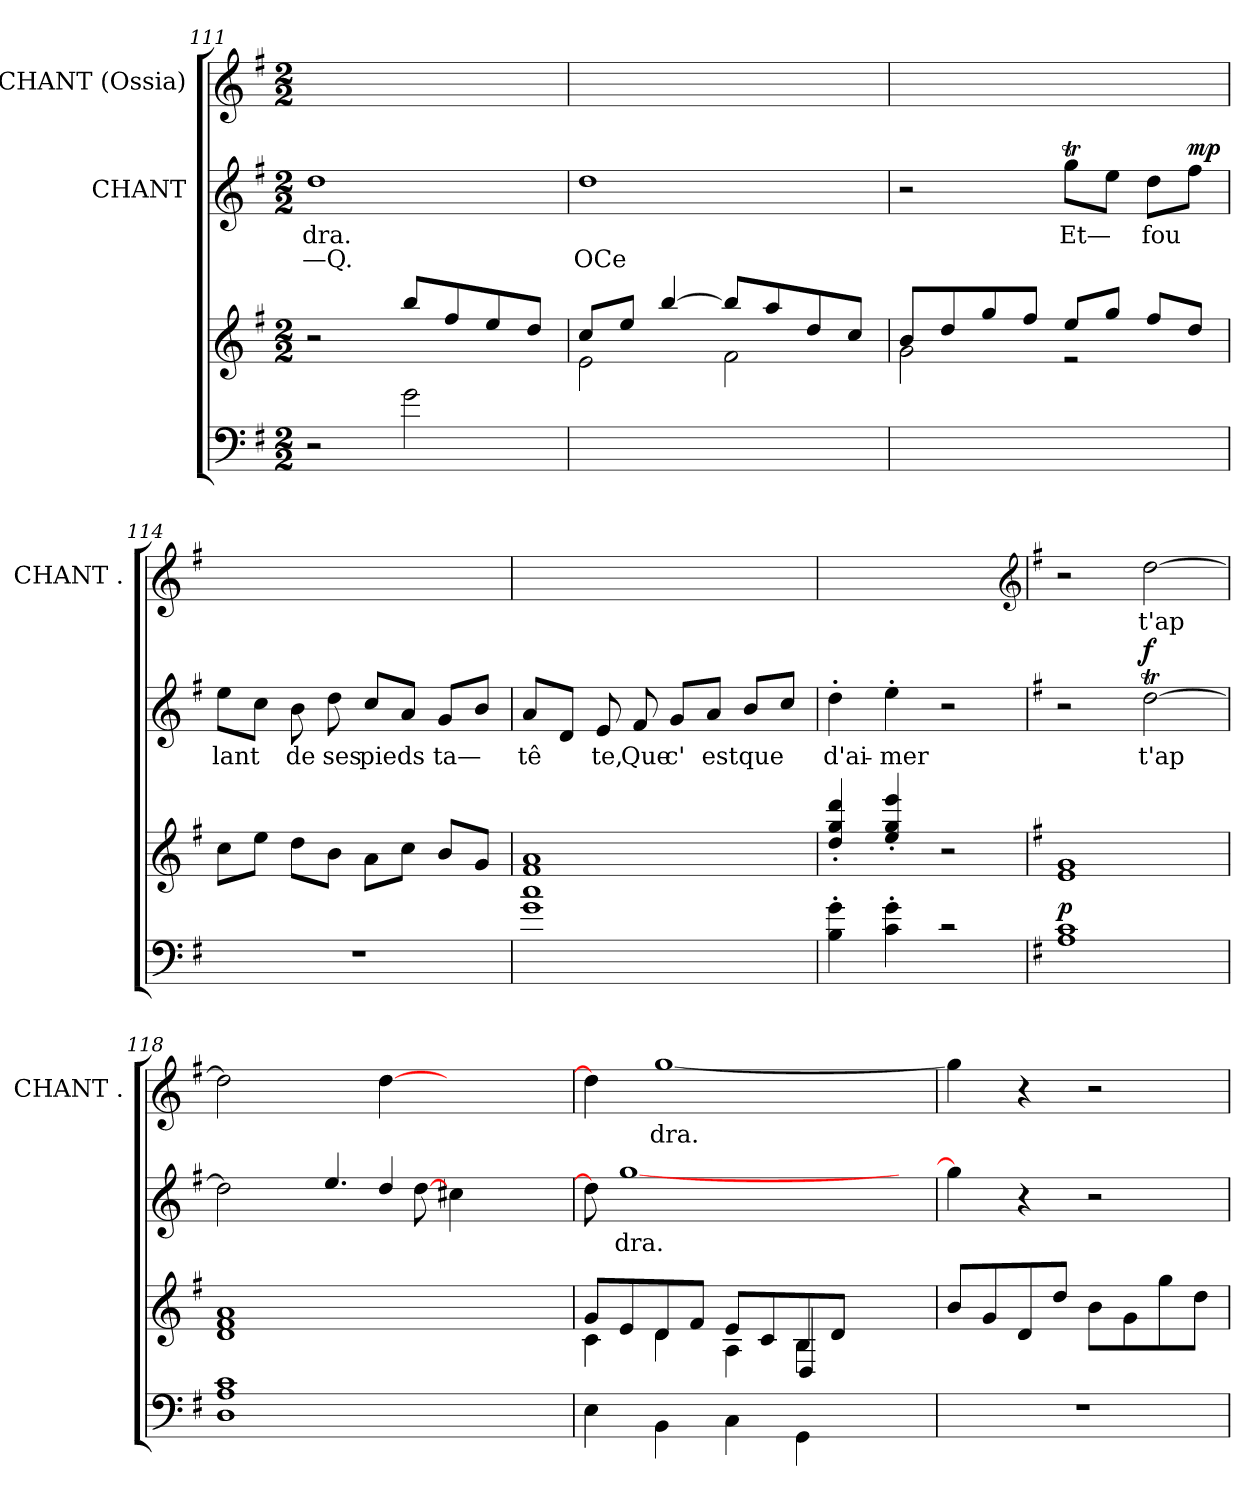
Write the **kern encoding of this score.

**kern	**kern	**dynam	**kern	**text	**text	**dynam	**kern	**text
*part3	*part3	*part3	*part2	*part2	*part2	*part2	*part1	*part1
*staff4	*staff3	*staff3/4	*staff2	*staff2	*staff2	*staff2	*staff1	*staff1
*	*	*	*I"CHANT	*	*	*	*I"CHANT (Ossia)	*
*	*	*	*	*	*	*	*I'CHANT .	*
*clefF4	*clefG2	*	*clefG2	*	*	*	*clefG2	*
*k[f#]	*k[f#]	*	*k[f#]	*	*	*	*k[f#]	*
*M2/2	*M2/2	*	*M2/2	*	*	*	*M2/2	*
=111	=111	=111	=111	=111	=111	=111	=111	=111
2r	2r	.	1ddi/	dra.	—Q.	.	1ryy	.
2gj\	8bbi/L	.	.	.	.	.	.	.
.	8ff#i/	.	.	.	.	.	.	.
.	8eei/	.	.	.	.	.	.	.
.	8ddi/J	.	.	.	.	.	.	.
=112	=112	=112	=112	=112	=112	=112	=112	=112
*	*^	*	*	*	*	*	*	*
1ryy	8cci/L	2ej\	.	1ddi/	.	OCe	.	1ryy	.
.	8eei/J	.	.	.	.	.	.	.	.
.	[4bbi/	.	.	.	.	.	.	.	.
.	8bbi/L]	2f#j\	.	.	.	.	.	.	.
.	8aai/	.	.	.	.	.	.	.	.
.	8ddi/	.	.	.	.	.	.	.	.
.	8cci/J	.	.	.	.	.	.	.	.
!!LO:LB:g=z
=113	=113	=113	=113	=113	=113	=113	=113	=113	=113
1ryy	8bi/L	2gj\	.	2r	.	.	.	1ryy	.
.	8ddi/	.	.	.	.	.	.	.	.
.	8ggi/	.	.	.	.	.	.	.	.
.	8ff#i/J	.	.	.	.	.	.	.	.
.	8eei/L	2r	.	8ggTi\L	Et—	.	.	.	.
.	8ggi/J	.	.	8eei\J	.	.	.	.	.
.	8ff#i/L	.	.	8ddi\L	fou	.	.	.	.
!	!	!	!	!	!	!	!LO:DY:a	!	!
.	8ddi/J	.	.	8ff#i\J	--	.	mp	.	.
*	*v	*v	*	*	*	*	*	*	*
=114	=114	=114	=114	=114	=114	=114	=114	=114
1r	8cci\L	.	8eei\L	lant	.	.	1ryy	.
.	8eei\J	.	8cci\J	.	.	.	.	.
.	8ddi\L	.	8bi\	de	.	.	.	.
.	8bi\J	.	8ddi\	ses	.	.	.	.
.	8ai\L	.	8cci/L	pieds	.	.	.	.
.	8cci\J	.	8ai/J	.	.	.	.	.
.	8bi/L	.	8gi/L	ta—	.	.	.	.
.	8gi/J	.	8bi/J	.	.	.	.	.
=115	=115	=115	=115	=115	=115	=115	=115	=115
1gj/ 1ccj/	1f#i/ 1ai/	.	8ai/L	tê	.	.	1ryy	.
.	.	.	8di/J	--	.	.	.	.
.	.	.	8ei/	te,	.	.	.	.
.	.	.	8f#i/	Que	.	.	.	.
.	.	.	8gi/L	c'	.	.	.	.
.	.	.	8ai/J	est	.	.	.	.
.	.	.	8bi/L	que	.	.	.	.
.	.	.	8cci/J	.	.	.	.	.
=116	=116	=116	=116	=116	=116	=116	=116	=116
*^	*	*	*	*	*	*	*	*
4Bj'<\ 4gj'<\	1ryy	4dddi'>/ 4ggi'>/ 4ddi'>/	.	4dd'>i\	d'ai-	.	.	1ryy	.
4cj'<\ 4gj'<\	.	4eeei'>/ 4ggi'>/ 4eei'>/	.	4ee'>i\	mer	.	.	.	.
2r	.	2r	.	2r	.	.	.	.	.
*v	*v	*	*	*	*	*	*	*	*
*	*	*	*	*	*	*	*clefG2	*
!!LO:LB:g=z
=117	=117	=117	=117	=117	=117	=117	=117	=117
*k[f#]	*k[f#]	*	*k[f#]	*	*	*	*k[f#]	*
!	!	!LO:DY:a=2	!	!	!	!	!	!
1Aj/ 1cj/	1ei/ 1gi/	p	2r	.	.	.	2r	.
!	!	!	!	!	!	!LO:DY:a	!	!
.	.	.	[2ddTi\	t'ap	.	f	[2ddi\	t'ap
=118	=118	=118	=118	=118	=118	=118	=118	=118
*	*	*	*^	*	*	*	*	*
1Dj/ 1Aj/ 1cj/	1di/ 1ai/ 1f#i/	.	2ddi\]	4ryy	.	.	.	2ddi\]	.
.	.	.	.	2ryy	.	.	.	.	.
.	.	.	4.eei/	.	.	.	.	4ryy	.
.	.	.	.	4ddj/	.	.	.	[4ddZ\	.
.	.	.	[8ddZ\	.	.	.	.	.	.
2ryy	2ryy	.	8ryy	4cc#Xj\	.	.	.	4ryy	.
.	.	.	8ryy	.	.	.	.	.	.
.	.	.	4ryy	4ryy	.	.	.	4ryy	.
*	*	*	*v	*v	*	*	*	*	*
=119	=119	=119	=119	=119	=119	=119	=119	=119
*	*^	*	*	*	*	*	*	*
*	*	*^	*	*	*	*	*	*	*
4Ej\	8gi/L	4cV\	8ryy	.	8ddZ\]	.	.	.	4ddZ\]	.
.	8ei/	.	8ryy	.	[1ggi/	dra.	.	.	.	.
4BBj\	8di/	4dV\	8ryy	.	.	.	.	.	[1ggi/	dra.
.	8f#i/J	.	8ryy	.	.	.	.	.	.	.
4Cj\	8ei/L	4AV\	8ryy	.	.	.	.	.	.	.
.	8ci/	.	8ryy	.	.	.	.	.	.	.
4GGj\	8Bi/	4BV\	4DN/	.	.	.	.	.	.	.
.	8di/J	.	.	.	.	.	.	.	.	.
4ryy	4ryy	4ryy	4ryy	.	.	.	.	.	.	.
.	.	.	.	.	8ryy	.	.	.	.	.
*	*v	*v	*v	*	*	*	*	*	*	*
=120	=120	=120	=120	=120	=120	=120	=120	=120
1r	8bi/L	.	4ggi\]	.	.	.	4ggi\]	.
.	8gi/	.	.	.	.	.	.	.
.	8di/	.	4r	.	.	.	4r	.
.	8ddi/J	.	.	.	.	.	.	.
.	8bi\L	.	2r	.	.	.	2r	.
.	8gi\	.	.	.	.	.	.	.
.	8ggi\	.	.	.	.	.	.	.
.	8ddi\J	.	.	.	.	.	.	.
=	=	=	=	=	=	=	=	=
*-	*-	*-	*-	*-	*-	*-	*-	*-
